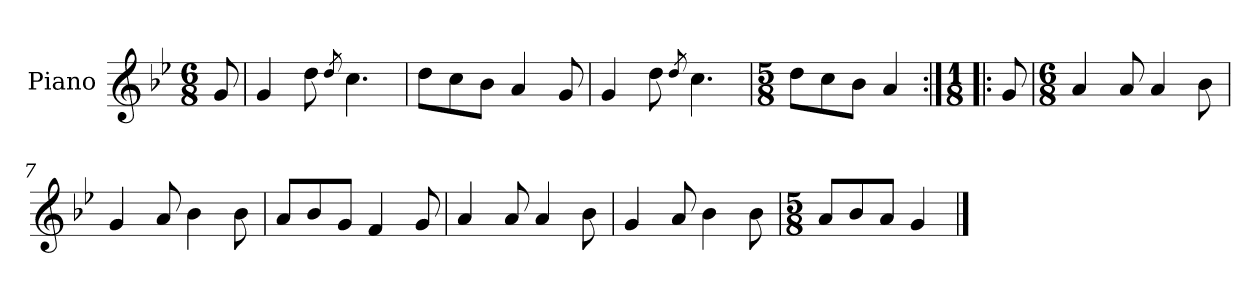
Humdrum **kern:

**kern
*part1
*staff1
*I"Piano
*I'Pno.
*clefG2
*k[b-e-]
*M6/8
=
8g/
=1
4g/
8dd\
8qdd/
4.cc\
=2
8dd\L
8cc\
8b-\J
4a/
8g/
=3
4g/
8dd\
8qdd/
4.cc\
=4
*M5/8
8dd\L
8cc\
8b-\J
4a/
=5:|!|:
*M1/8
8g/
=6
*M6/8
4a/
8a/
4a/
8b-\
=7
4g/
8a/
4b-\
8b-\
!!LO:LB:g=z
=8
8a/L
8b-/
8g/J
4f/
8g/
=9
4a/
8a/
4a/
8b-\
=10
4g/
8a/
4b-\
8b-\
=11
*M5/8
8a/L
8b-/
8a/J
4g/
==
*-
